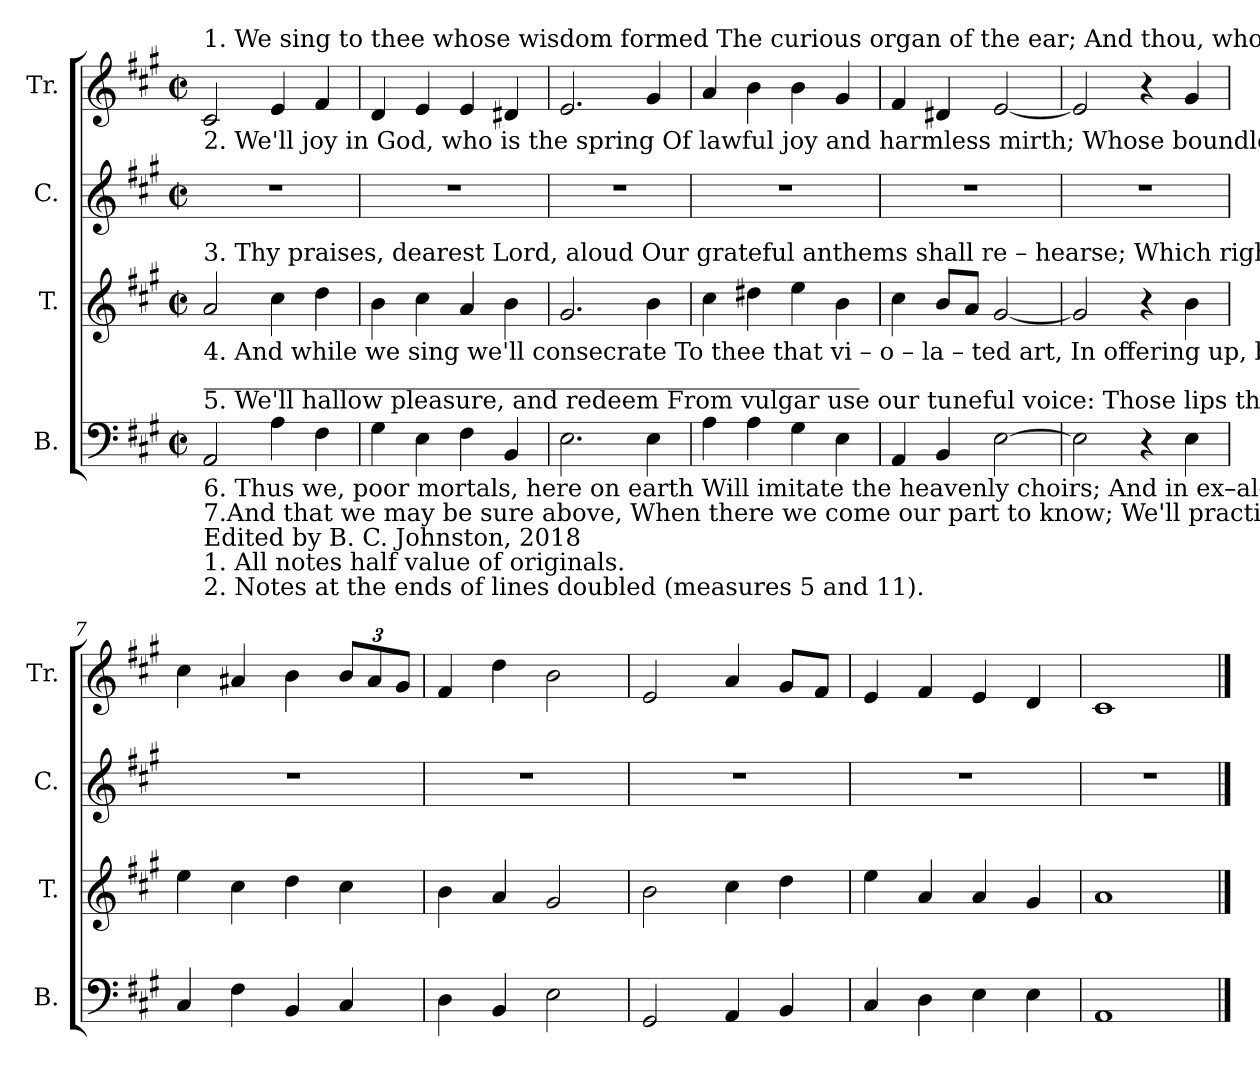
**kern	**kern	**kern	**kern
*part4	*part3	*part2	*part1
*staff4	*staff3	*staff2	*staff1
*I"B.	*I"T.	*I"C.	*I"Tr.
*I'B.	*I'T.	*I'C.	*I'Tr.
*clefF4	*clefG2	*clefG2	*clefG2
*k[f#c#g#]	*k[f#c#g#]	*k[f#c#g#]	*k[f#c#g#]
*M2/2	*M2/2	*M2/2	*M2/2
*met(c|)	*met(c|)	*met(c|)	*met(c|)
*MM120	*MM120	*MM120	*MM120
=1	=1	=1	=1
!	!	!	!LO:TX:a:t=1. We sing to thee whose wisdom formed  The curious organ of   the   ear;             And thou, who gav'st us voices, Lord,  Our grateful songs in kindness hear.
!	!	!	!LO:TX:b:t=2. We'll joy in God, who is the  spring  Of   lawful  joy  and  harmless  mirth;         Whose boundless love is justly  called  The  harmony  of  heaven and earth.
!	!LO:TX:a:t=3. Thy praises, dearest Lord, aloud   Our grateful anthems shall re – hearse;       Which rightly tuned, are rightly styled    The  music      of   the  u–ni–verse.	!	!
!	!LO:TX:b:t=4. And while we sing we'll consecrate To thee that vi – o – la  –  ted    art,           In  offering  up,     by   every  tongue,    With every song  a  flaming  heart.	!	!
!LO:TX:a:t=5. We'll hallow pleasure, and redeem From vulgar use our tuneful  voice&colon;        Those lips that wan–ton–ly have sung,  Shall be employed  in nobler joys.	!	!	!
!LO:TX:b:t=6. Thus we, poor mortals, here on earth  Will  imitate the heavenly choirs;       And   in   ex–al–ted  notes,  we'll  send   In  holy  hymns our raised desires.	!	!	!
!LO:TX:b:t=7.And  that we may be sure  above, When there we come our part to know;      We'll practice, both at home and church, Our   Hallelujahs   here    below.	!	!	!
!LO:TX:a:t=______________________________________________________	!	!	!
!LO:TX:b:t=Edited by B. C. Johnston, 2018	!	!	!
!LO:TX:b:t=1. All notes half value of originals.	!	!	!
!LO:TX:b:t=2. Notes at the ends of lines doubled (measures 5 and 11).	!	!	!
2AA/	2a/	1r	2c#/
4A\	4cc#\	.	4e/
4F#\	4dd\	.	4f#/
=2	=2	=2	=2
4G#\	4b\	1r	4d/
4E\	4cc#\	.	4e/
4F#\	4a/	.	4e/
4BB/	4b\	.	4d#X/
=3	=3	=3	=3
2.E\	2.g#/	1r	2.e/
4E\	4b\	.	4g#/
=4	=4	=4	=4
4A\	4cc#\	1r	4a/
4A\	4dd#X\	.	4b\
4G#\	4ee\	.	4b\
4E\	4b\	.	4g#/
=5	=5	=5	=5
4AA/	4cc#\	1r	4f#/
4BB/	8b/L	.	4d#X/
.	8a/J	.	.
[2E\	[2g#/	.	[2e/
=6	=6	=6	=6
2E\]	2g#/]	1r	2e/]
4r	4r	.	4r
4E\	4b\	.	4g#/
=7	=7	=7	=7
4C#/	4ee\	1r	4cc#\
4F#\	4cc#\	.	4a#X/
4BB/	4dd\	.	4b\
*	*	*	*Xbrackettup
4C#/	4cc#\	.	12b/L
.	.	.	12a#/
.	.	.	12g#/J
=8	=8	=8	=8
4D\	4b\	1r	4f#/
4BB/	4a/	.	4dd\
2E\	2g#/	.	2b\
=9	=9	=9	=9
2GG#/	2b\	1r	2e/
4AA/	4cc#\	.	4a/
4BB/	4dd\	.	8g#/L
.	.	.	8f#/J
=10	=10	=10	=10
4C#/	4ee\	1r	4e/
4D\	4a/	.	4f#/
4E\	4a/	.	4e/
4E\	4g#/	.	4d/
=11	=11	=11	=11
1AA	1a	1r	1c#
==	==	==	==
*-	*-	*-	*-
